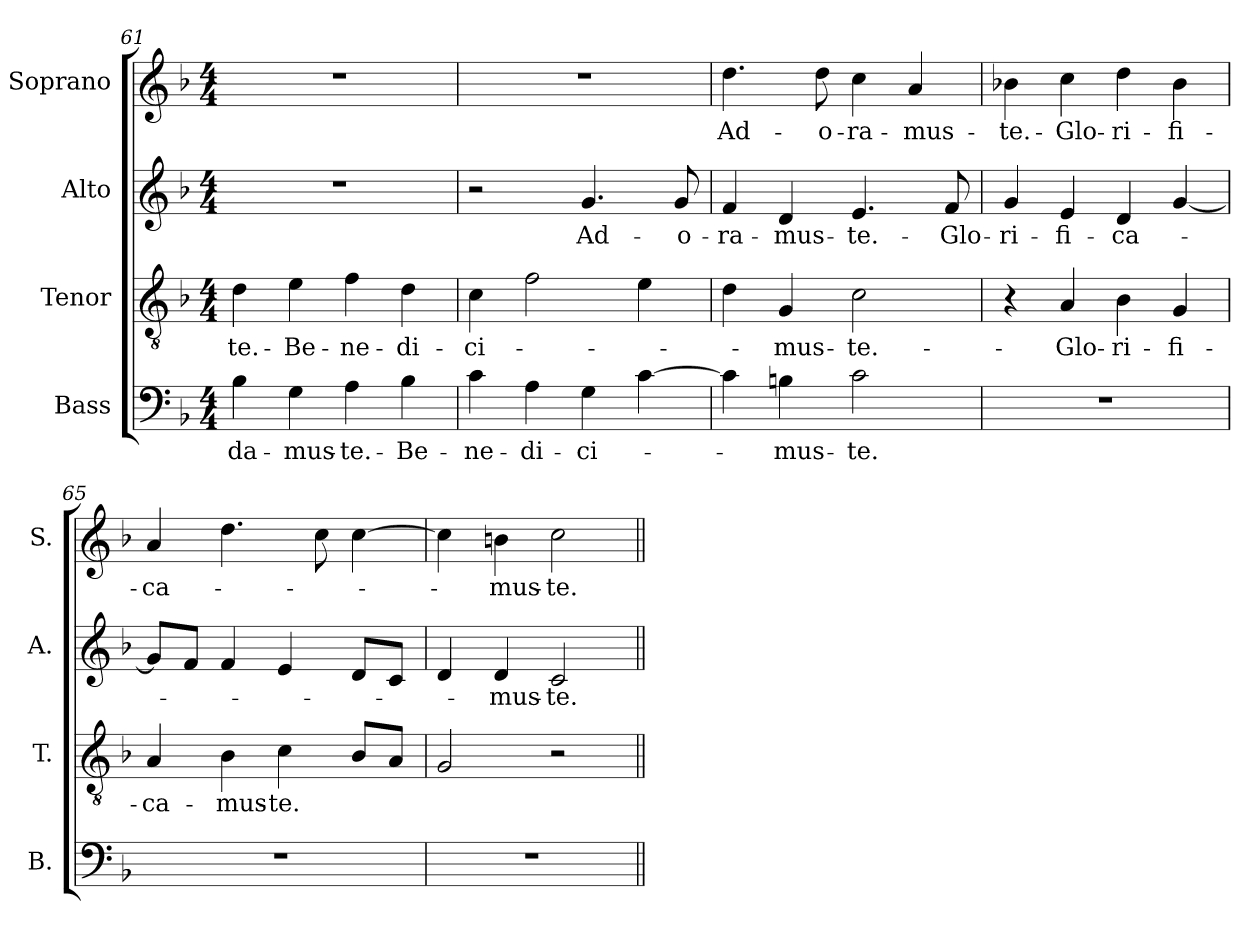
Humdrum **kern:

**kern	**text	**kern	**text	**kern	**text	**kern	**text
*part4	*part4	*part3	*part3	*part2	*part2	*part1	*part1
*staff4	*staff4	*staff3	*staff3	*staff2	*staff2	*staff1	*staff1
*I"Bass	*	*I"Tenor	*	*I"Alto	*	*I"Soprano	*
*I'B.	*	*I'T.	*	*I'A.	*	*I'S.	*
!!LO:LB:g=z
*clefF4	*	*clefGv2	*	*clefG2	*	*clefG2	*
*	*	*ITrd7c12	*	*	*	*	*
*k[b-]	*	*k[b-]	*	*k[b-]	*	*k[b-]	*
*F:	*	*F:	*	*F:	*	*F:	*
*M4/4	*	*M4/4	*	*M4/4	*	*M4/4	*
=61	=61	=61	=61	=61	=61	=61	=61
!	!LO:LY:b:color=#000000	!	!	!	!	!	!
!	!	!	!LO:LY:b:color=#000000	!	!	!	!
4B-i\	-da-	4Di\	te.-	1r	.	1r	.
!	!LO:LY:b:color=#000000	!	!	!	!	!	!
!	!	!	!LO:LY:b:color=#000000	!	!	!	!
4Gi\	-mus-	4Ei\	-Be-	.	.	.	.
!	!LO:LY:b:color=#000000	!	!	!	!	!	!
!	!	!	!LO:LY:b:color=#000000	!	!	!	!
4Ai\	-te.-	4Fi\	-ne-	.	.	.	.
!	!LO:LY:b:color=#000000	!	!	!	!	!	!
!	!	!	!LO:LY:b:color=#000000	!	!	!	!
4B-i\	-Be-	4Di\	-di-	.	.	.	.
=62	=62	=62	=62	=62	=62	=62	=62
!	!LO:LY:b:color=#000000	!	!	!	!	!	!
!	!	!	!LO:LY:b:color=#000000	!	!	!	!
4ci\	-ne-	4Ci\	-ci-	2r	.	1r	.
!	!LO:LY:b:color=#000000	!	!	!	!	!	!
4Ai\	-di-	2Fi\	.	.	.	.	.
!	!LO:LY:b:color=#000000	!	!	!	!	!	!
!	!	!	!	!	!LO:LY:b:color=#000000	!	!
4Gi\	-ci-	.	.	4.gi/	-Ad-	.	.
[4ci\	.	4Ei\	.	.	.	.	.
!	!	!	!	!	!LO:LY:b:color=#000000	!	!
.	.	.	.	8gi/	-o-	.	.
=63	=63	=63	=63	=63	=63	=63	=63
!	!	!	!	!	!LO:LY:b:color=#000000	!	!
!	!	!	!	!	!	!	!LO:LY:b:color=#000000
4ci\]	.	4Di\	.	4fi/	-ra-	4.ddi\	-Ad-
!	!LO:LY:b:color=#000000	!	!	!	!	!	!
!	!	!	!LO:LY:b:color=#000000	!	!	!	!
!	!	!	!	!	!LO:LY:b:color=#000000	!	!
4Bni\	-mus-	4GGi/	-mus-	4di/	-mus-	.	.
!	!	!	!	!	!	!	!LO:LY:b:color=#000000
.	.	.	.	.	.	8ddi\	-o-
!	!LO:LY:b:color=#000000	!	!	!	!	!	!
!	!	!	!LO:LY:b:color=#000000	!	!	!	!
!	!	!	!	!	!LO:LY:b:color=#000000	!	!
!	!	!	!	!	!	!	!LO:LY:b:color=#000000
2ci\	-te.-	2Ci\	-te.-	4.ei/	-te.-	4cci\	-ra-
!	!	!	!	!	!	!	!LO:LY:b:color=#000000
.	.	.	.	.	.	4ai/	-mus-
!	!	!	!	!	!LO:LY:b:color=#000000	!	!
.	.	.	.	8fi/	-Glo-	.	.
=64	=64	=64	=64	=64	=64	=64	=64
!	!	!	!	!	!LO:LY:b:color=#000000	!	!
!	!	!	!	!	!	!	!LO:LY:b:color=#000000
1r	.	4r	.	4gi/	-ri-	4b-Xi\	-te.-
!	!	!	!LO:LY:b:color=#000000	!	!	!	!
!	!	!	!	!	!LO:LY:b:color=#000000	!	!
!	!	!	!	!	!	!	!LO:LY:b:color=#000000
.	.	4AAi/	-Glo-	4ei/	-fi-	4cci\	-Glo-
!	!	!	!LO:LY:b:color=#000000	!	!	!	!
!	!	!	!	!	!LO:LY:b:color=#000000	!	!
!	!	!	!	!	!	!	!LO:LY:b:color=#000000
.	.	4BB-i\	-ri-	4di/	-ca-	4ddi\	-ri-
!	!	!	!LO:LY:b:color=#000000	!	!	!	!
!	!	!	!	!	!	!	!LO:LY:b:color=#000000
.	.	4GGi/	-fi-	[4gi/	.	4b-i\	-fi-
=65	=65	=65	=65	=65	=65	=65	=65
!	!	!	!LO:LY:b:color=#000000	!	!	!	!
!	!	!	!	!	!	!	!LO:LY:b:color=#000000
1r	.	4AAi/	-ca-	8gi/L]	.	4ai/	-ca-
.	.	.	.	8fi/J	.	.	.
!	!	!	!LO:LY:b:color=#000000	!	!	!	!
.	.	4BB-i\	-mus-	4fi/	.	4.ddi\	.
!	!	!	!LO:LY:b:color=#000000	!	!	!	!
.	.	4Ci\	-te.	4ei/	.	.	.
.	.	.	.	.	.	8cci\	.
.	.	8BB-i/L	.	8di/L	.	[4cci\	.
.	.	8AAi/J	.	8ci/J	.	.	.
=66	=66	=66	=66	=66	=66	=66	=66
1r	.	2GGi/	.	4di/	.	4cci\]	.
!	!	!	!	!	!LO:LY:b:color=#000000	!	!
!	!	!	!	!	!	!	!LO:LY:b:color=#000000
.	.	.	.	4di/	-mus-	4bni\	-mus-
!	!	!	!	!	!LO:LY:b:color=#000000	!	!
!	!	!	!	!	!	!	!LO:LY:b:color=#000000
.	.	2r	.	2ci/	-te.-	2cci\	-te.-
=||	=||	=||	=||	=||	=||	=||	=||
*-	*-	*-	*-	*-	*-	*-	*-
